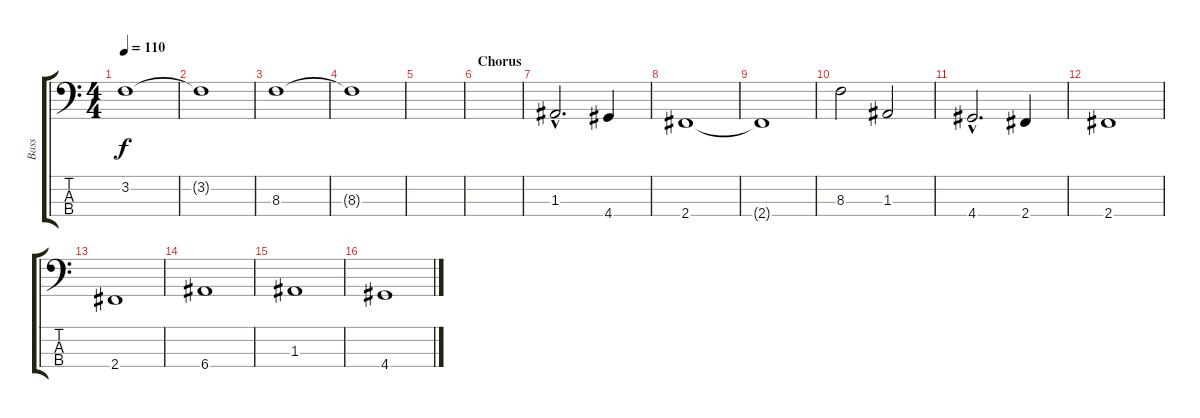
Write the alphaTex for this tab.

\track ("Bass" "Bass") {instrument electricbassfinger}
\staff {score tabs}
\tuning (G2 D2 A1 E1) {hide}
\ts (4 4)
\tempo 110
\clef f4
\ks c
3.2.1{dy f} |
3.2{t}.1 |
8.3.1 |
8.3{t}.1 |
|
\section ("" "Chorus")
|
1.3{hac}.2{d} 4.4.4 |
2.4.1 |
2.4{t}.1 |
8.3.2 1.3.2 |
4.4{hac}.2{d} 2.4.4 |
2.4.1 |
2.4.1 |
6.4.1 |
1.3.1 |
4.4.1
